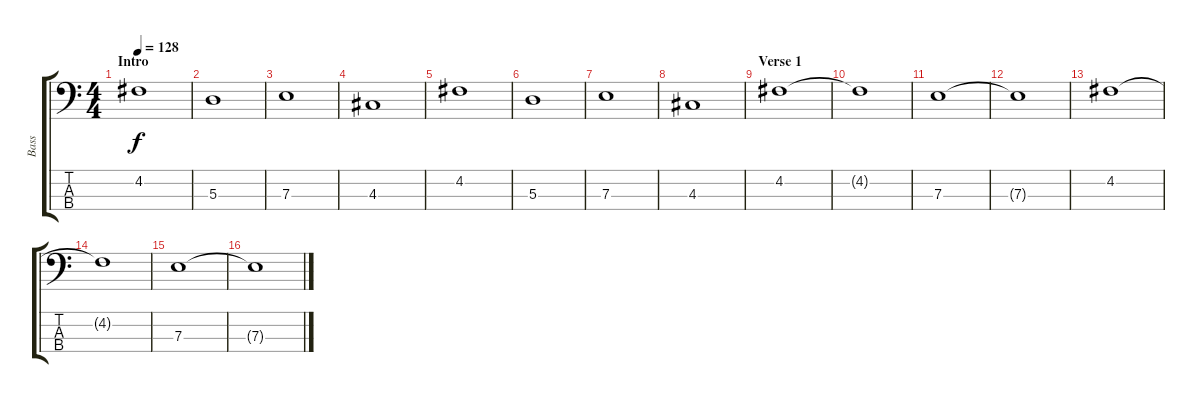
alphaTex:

\track ("Bass" "Bass") {instrument electricbassfinger}
\staff {score tabs}
\tuning (G2 D2 A1 E1) {hide}
\ts (4 4)
\section ("" "Intro")
\tempo 128
\clef f4
\ks c
4.2.1{dy f instrument electricbassfinger} |
5.3.1 |
7.3.1 |
4.3.1 |
4.2.1 |
5.3.1 |
7.3.1 |
4.3.1 |
\section ("" "Verse 1")
4.2.1 |
4.2{t}.1 |
7.3.1 |
7.3{t}.1 |
4.2.1 |
4.2{t}.1 |
7.3.1 |
7.3{t}.1
